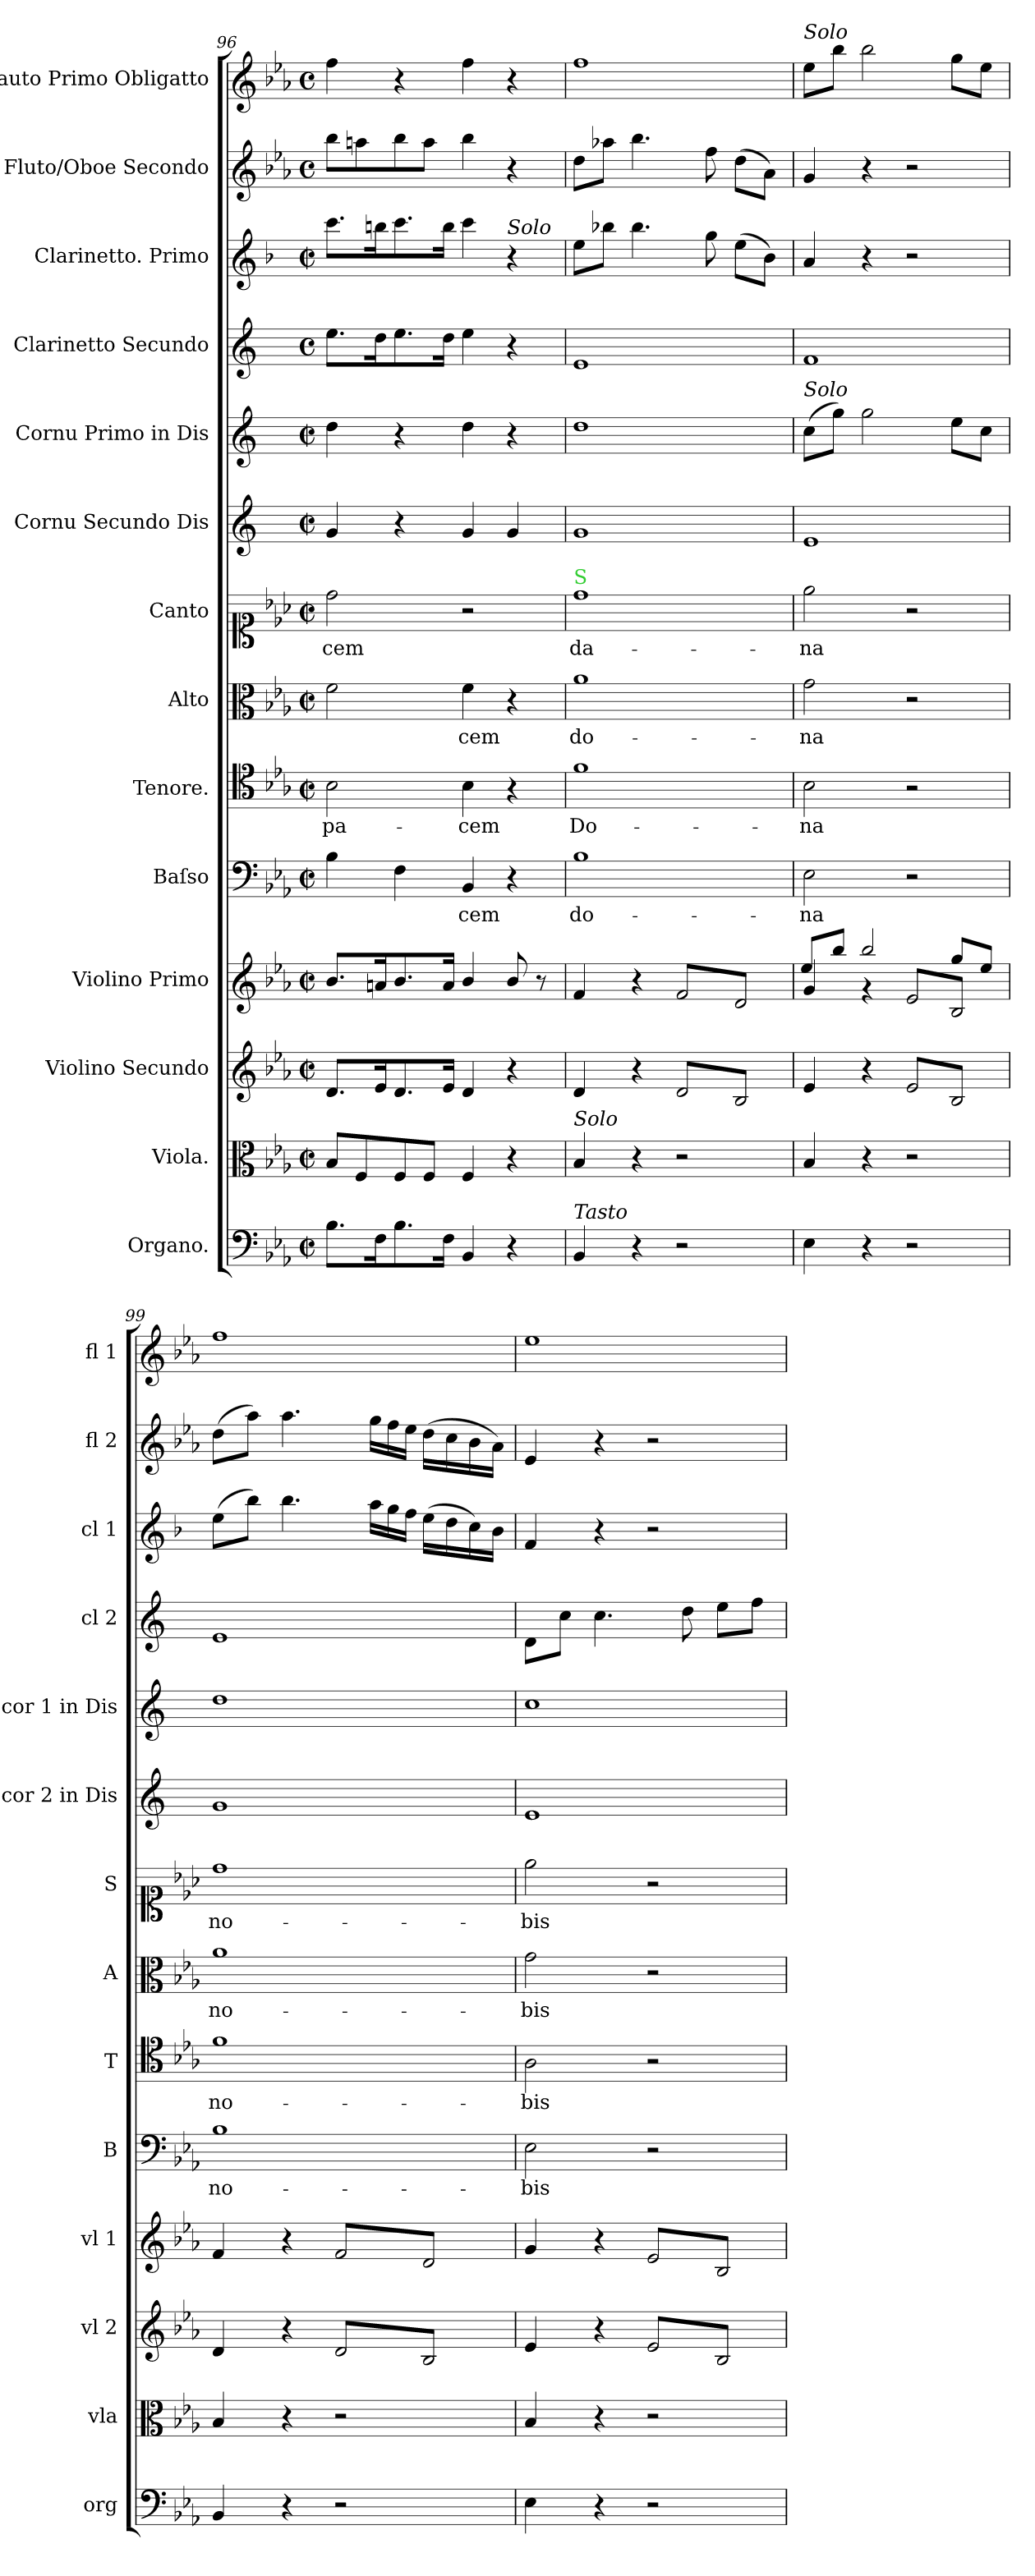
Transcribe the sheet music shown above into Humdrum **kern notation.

**kern	**dynam	**kern	**kern	**dynam	**kern	**dynam	**kern	**text	**kern	**text	**kern	**text	**kern	**text	**kern	**dynam	**kern	**dynam	**kern	**kern	**kern	**kern	**dynam
*part14	*part14	*part13	*part12	*part12	*part11	*part11	*part10	*part10	*part9	*part9	*part8	*part8	*part7	*part7	*part6	*part6	*part5	*part5	*part4	*part3	*part2	*part1	*part1
*staff14	*staff14	*staff13	*staff12	*staff12	*staff11	*staff11	*staff10	*staff10	*staff9	*staff9	*staff8	*staff8	*staff7	*staff7	*staff6	*staff6	*staff5	*staff5	*staff4	*staff3	*staff2	*staff1	*staff1
*I"Organo.	*	*I"Viola.	*I"Violino Secundo	*	*I"Violino Primo	*	*I"Baſso	*	*I"Tenore.	*	*I"Alto	*	*I"Canto	*	*I"Cornu Secundo Dis	*	*I"Cornu Primo in Dis	*	*I"Clarinetto Secundo	*I"Clarinetto. Primo	*I"Fluto/Oboe Secondo	*I"Flauto Primo Obligatto	*
*I'org	*	*I'vla	*I'vl 2	*	*I'vl 1	*	*I'B	*	*I'T	*	*I'A	*	*I'S	*	*I'cor 2 in Dis	*	*I'cor 1 in Dis	*	*I'cl 2	*I'cl 1	*I'fl 2	*I'fl 1	*
*clefF4	*	*clefC3	*clefG2	*	*clefG2	*	*clefF4	*	*clefC4	*	*clefC3	*	*clefC1	*	*clefG2	*	*clefG2	*	*clefG2	*clefG2	*clefG2	*clefG2	*
*	*	*	*	*	*	*	*	*	*	*	*	*	*	*	*ITrd-2c-3	*	*ITrd-2c-3	*	*ITrd1c2	*ITrd1c2	*	*	*
*k[b-e-a-]	*	*k[b-e-a-]	*k[b-e-a-]	*	*k[b-e-a-]	*	*k[b-e-a-]	*	*k[b-e-a-]	*	*k[b-e-a-]	*	*k[b-e-a-]	*	*k[b-e-a-]	*	*k[b-e-a-]	*	*k[b-e-]	*k[b-e-a-]	*k[b-e-a-]	*k[b-e-a-]	*
*E-:	*	*E-:	*E-:	*	*E-:	*	*E-:	*	*E-:	*	*E-:	*	*E-:	*	*	*	*	*	*	*E-:	*E-:	*E-:	*
*M2/2	*	*M2/2	*M2/2	*	*M2/2	*	*M2/2	*	*M2/2	*	*M2/2	*	*M2/2	*	*M2/2	*	*M2/2	*	*M2/2	*M2/2	*M2/2	*M2/2	*
*met(c|)	*	*met(c|)	*met(c|)	*	*met(c|)	*	*met(c|)	*	*met(c|)	*	*met(c|)	*	*met(c|)	*	*met(c|)	*	*met(c|)	*	*met(c)	*met(c|)	*met(c)	*met(c)	*
=96	=96	=96	=96	=96	=96	=96	=96	=96	=96	=96	=96	=96	=96	=96	=96	=96	=96	=96	=96	=96	=96	=96	=96
8.B-\L	.	8B-/L	8.d/L	.	8.b-/L	.	4B-\	.	2B-\	pa-	2f\	.	2dd\	-cem	4b-/	.	4ff\	.	8.dd\L	8.bb-\L	8bb-\L	4ff\	.
.	.	8F/	.	.	.	.	.	.	.	.	.	.	.	.	.	.	.	.	.	.	8aan\	.	.
16F\K	.	.	16e-/K	.	16an/K	.	.	.	.	.	.	.	.	.	.	.	.	.	16cc\K	16aan\K	.	.	.
8.B-\	.	8F/	8.d/	.	8.b-/	.	4F\	.	.	.	.	.	.	.	4r	.	4r	.	8.dd\	8.bb-\	8bb-\	4r	.
.	.	8F/J	.	.	.	.	.	.	.	.	.	.	.	.	.	.	.	.	.	.	8aa\J	.	.
16F\Jk	.	.	16e-/Jk	.	16a/Jk	.	.	.	.	.	.	.	.	.	.	.	.	.	16cc\Jk	16aa\Jk	.	.	.
4BB-/	.	4F/	4d/	.	4b-/	.	4BB-/	-cem	4B-\	-cem	4f\	-cem	2r	.	4b-/	.	4ff\	.	4dd\	4bb-\	4bb-\	4ff\	.
!	!	!	!	!	!	!	!	!	!	!	!	!	!	!	!	!	!	!	!	!LO:TX:a:i:t=Solo	!	!	!
4r	.	4r	4r	.	8b-/	.	4r	.	4r	.	4r	.	.	.	4b-/	.	4r	.	4r	4r	4r	4r	.
.	.	.	.	.	8r	.	.	.	.	.	.	.	.	.	.	.	.	.	.	.	.	.	.
=97	=97	=97	=97	=97	=97	=97	=97	=97	=97	=97	=97	=97	=97	=97	=97	=97	=97	=97	=97	=97	=97	=97	=97
!	!	!	!	!	!	!	!	!	!	!	!	!	!LO:TX:a:color=limegreen:t=S	!	!	!	!	!	!	!	!	!	!
!	!	!LO:TX:a:i:t=Solo	!	!	!	!	!	!	!	!	!	!	!	!	!	!	!	!	!	!	!	!	!
!LO:TX:a:i:t=Tasto	!	!	!	!	!	!	!	!	!	!	!	!	!	!	!	!	!	!	!	!	!	!	!
!	!	!	!	!LO:DY:a	!	!LO:DY:a	!	!	!	!	!	!	!	!	!	!LO:DY:a	!	!LO:DY:a	!	!	!	!	!
4BB-/	.	4B-/	4d/	pio	4f/	piu	1B-	do-	1f	Do-	1a-	do-	1dd	da-	1b-	po	1ff	p&colon;	1d	8dd\L	8dd\L	1ff	pio
.	.	.	.	.	.	.	.	.	.	.	.	.	.	.	.	.	.	.	.	8aa-X\J	8aa-X\J	.	.
4r	.	4r	4r	.	4r	.	.	.	.	.	.	.	.	.	.	.	.	.	.	4.aa-\	4.bb-\	.	.
!	!LO:DY:a	!	!	!	!	!	!	!	!	!	!	!	!	!	!	!	!	!	!	!	!	!	!
*	*	*	*tremolo	*	*	*	*	*	*	*	*	*	*	*	*	*	*	*	*	*	*	*	*
*	*	*	*	*	*tremolo	*	*	*	*	*	*	*	*	*	*	*	*	*	*	*	*	*	*
2r	pio	2r	(8d/L	.	(8f/L	.	.	.	.	.	.	.	.	.	.	.	.	.	.	.	.	.	.
.	.	.	8B-/)	.	8d/)	.	.	.	.	.	.	.	.	.	.	.	.	.	.	8ff\	8ff\	.	.
.	.	.	8d/	.	8f/	.	.	.	.	.	.	.	.	.	.	.	.	.	.	(8dd\L	(8dd\L	.	.
.	.	.	8B-/)J	.	8d/)J	.	.	.	.	.	.	.	.	.	.	.	.	.	.	8a-\J)	8a-\J)	.	.
*	*	*	*	*	*Xtremolo	*	*	*	*	*	*	*	*	*	*	*	*	*	*	*	*	*	*
*	*	*	*Xtremolo	*	*	*	*	*	*	*	*	*	*	*	*	*	*	*	*	*	*	*	*
=98	=98	=98	=98	=98	=98	=98	=98	=98	=98	=98	=98	=98	=98	=98	=98	=98	=98	=98	=98	=98	=98	=98	=98
*	*	*	*	*	*^	*	*	*	*	*	*	*	*	*	*	*	*	*	*	*	*	*	*
!	!	!	!	!	!	!	!	!	!	!	!	!	!	!	!	!	!	!	!	!	!	!	!LO:TX:a:i:t=Solo	!
!	!	!	!	!	!	!	!	!	!	!	!	!	!	!	!	!	!	!LO:TX:a:i:t=Solo	!	!	!	!	!	!
4E-\	.	4B-/	4e-/	.	4g/	8ee-!/L	.	2E-\	-na	2B-\	-na	2g\	-na	2ee-\	-na	1g	.	(8ee-\L	.	1e-	4g/	4g/	8ee-\L	.
.	.	.	.	.	.	8bb-!/J	.	.	.	.	.	.	.	.	.	.	.	8bb-\J)	.	.	.	.	8bb-\J	.
4r	.	4r	4r	.	4rg	2bb-!/	.	.	.	.	.	.	.	.	.	.	.	2bb-\	.	.	4r	4r	2bb-\	.
*	*	*	*tremolo	*	*	*	*	*	*	*	*	*	*	*	*	*	*	*	*	*	*	*	*	*
*	*	*	*	*	*tremolo	*	*	*	*	*	*	*	*	*	*	*	*	*	*	*	*	*	*	*
2r	.	2r	8e-/L	.	(<8e-/L	.	.	2r	.	2r	.	2r	.	2r	.	.	.	.	.	.	2r	2r	.	.
.	.	.	8B-/	.	8B-/)	.	.	.	.	.	.	.	.	.	.	.	.	.	.	.	.	.	.	.
.	.	.	8e-/	.	8e-/	8gg!/L	.	.	.	.	.	.	.	.	.	.	.	8gg\L	.	.	.	.	8gg\L	.
.	.	.	8B-/J	.	8B-/)J	8ee-!/J	.	.	.	.	.	.	.	.	.	.	.	8ee-\J	.	.	.	.	8ee-\J	.
*	*	*	*	*	*Xtremolo	*	*	*	*	*	*	*	*	*	*	*	*	*	*	*	*	*	*	*
*	*	*	*Xtremolo	*	*	*	*	*	*	*	*	*	*	*	*	*	*	*	*	*	*	*	*	*
*	*	*	*	*	*v	*v	*	*	*	*	*	*	*	*	*	*	*	*	*	*	*	*	*	*
=99	=99	=99	=99	=99	=99	=99	=99	=99	=99	=99	=99	=99	=99	=99	=99	=99	=99	=99	=99	=99	=99	=99	=99
4BB-/	.	4B-/	4d/	.	4f/	.	1B-	no-	1f	no-	1a-	no-	1dd	no-	1b-	.	1ff	.	1d	(8dd\L	(8dd\L	1ff	.
.	.	.	.	.	.	.	.	.	.	.	.	.	.	.	.	.	.	.	.	8aa-\J)	8aa-\J)	.	.
4r	.	4r	4r	.	4r	.	.	.	.	.	.	.	.	.	.	.	.	.	.	4.aa-\	4.aa-\	.	.
*	*	*	*tremolo	*	*	*	*	*	*	*	*	*	*	*	*	*	*	*	*	*	*	*	*
*	*	*	*	*	*tremolo	*	*	*	*	*	*	*	*	*	*	*	*	*	*	*	*	*	*
2r	.	2r	(8d/L	.	(8f/L	.	.	.	.	.	.	.	.	.	.	.	.	.	.	.	.	.	.
*	*	*	*	*	*	*	*	*	*	*	*	*	*	*	*	*	*	*	*	*Xtuplet	*Xtuplet	*	*
.	.	.	8B-/)	.	8d/)	.	.	.	.	.	.	.	.	.	.	.	.	.	.	24gg\LL	24gg\LL	.	.
.	.	.	.	.	.	.	.	.	.	.	.	.	.	.	.	.	.	.	.	24ff\	24ff\	.	.
.	.	.	.	.	.	.	.	.	.	.	.	.	.	.	.	.	.	.	.	24ee-\JJ	24ee-\JJ	.	.
.	.	.	8d/	.	8f/	.	.	.	.	.	.	.	.	.	.	.	.	.	.	(16dd\LL	(16dd\LL	.	.
.	.	.	.	.	.	.	.	.	.	.	.	.	.	.	.	.	.	.	.	16cc\	16cc\	.	.
.	.	.	8B-/)J	.	8d/)J	.	.	.	.	.	.	.	.	.	.	.	.	.	.	16b-\)	16b-\	.	.
*	*	*	*	*	*Xtremolo	*	*	*	*	*	*	*	*	*	*	*	*	*	*	*	*	*	*
*	*	*	*Xtremolo	*	*	*	*	*	*	*	*	*	*	*	*	*	*	*	*	*	*	*	*
.	.	.	.	.	.	.	.	.	.	.	.	.	.	.	.	.	.	.	.	16a-\JJ	16a-\JJ)	.	.
=100	=100	=100	=100	=100	=100	=100	=100	=100	=100	=100	=100	=100	=100	=100	=100	=100	=100	=100	=100	=100	=100	=100	=100
4E-\	.	4B-/	4e-/	.	4g/	.	2E-\	-bis	2A-\	-bis	2g\	-bis	2ee-\	-bis	1g	.	1ee-	.	8c\L	4e-/	4e-/	1ee-	.
.	.	.	.	.	.	.	.	.	.	.	.	.	.	.	.	.	.	.	8b-\J	.	.	.	.
4r	.	4r	4r	.	4r	.	.	.	.	.	.	.	.	.	.	.	.	.	4.b-\	4r	4r	.	.
*	*	*	*tremolo	*	*	*	*	*	*	*	*	*	*	*	*	*	*	*	*	*	*	*	*
*	*	*	*	*	*tremolo	*	*	*	*	*	*	*	*	*	*	*	*	*	*	*	*	*	*
2r	.	2r	(8e-/L	.	(8e-/L	.	2r	.	2r	.	2r	.	2r	.	.	.	.	.	.	2r	2r	.	.
.	.	.	8B-/)	.	8B-/)	.	.	.	.	.	.	.	.	.	.	.	.	.	8cc\	.	.	.	.
.	.	.	8e-/	.	8e-/	.	.	.	.	.	.	.	.	.	.	.	.	.	8dd\L	.	.	.	.
.	.	.	8B-/)J	.	8B-/)J	.	.	.	.	.	.	.	.	.	.	.	.	.	8ee-\J	.	.	.	.
*	*	*	*	*	*Xtremolo	*	*	*	*	*	*	*	*	*	*	*	*	*	*	*	*	*	*
*	*	*	*Xtremolo	*	*	*	*	*	*	*	*	*	*	*	*	*	*	*	*	*	*	*	*
.	.	.	.	.	.	.	.	.	.	.	.	.	.	.	.	.	.	.	.	.	.	.	.
.	.	.	.	.	.	.	.	.	.	.	.	.	.	.	.	.	.	.	.	.	.	.	.
=	=	=	=	=	=	=	=	=	=	=	=	=	=	=	=	=	=	=	=	=	=	=	=
*-	*-	*-	*-	*-	*-	*-	*-	*-	*-	*-	*-	*-	*-	*-	*-	*-	*-	*-	*-	*-	*-	*-	*-
